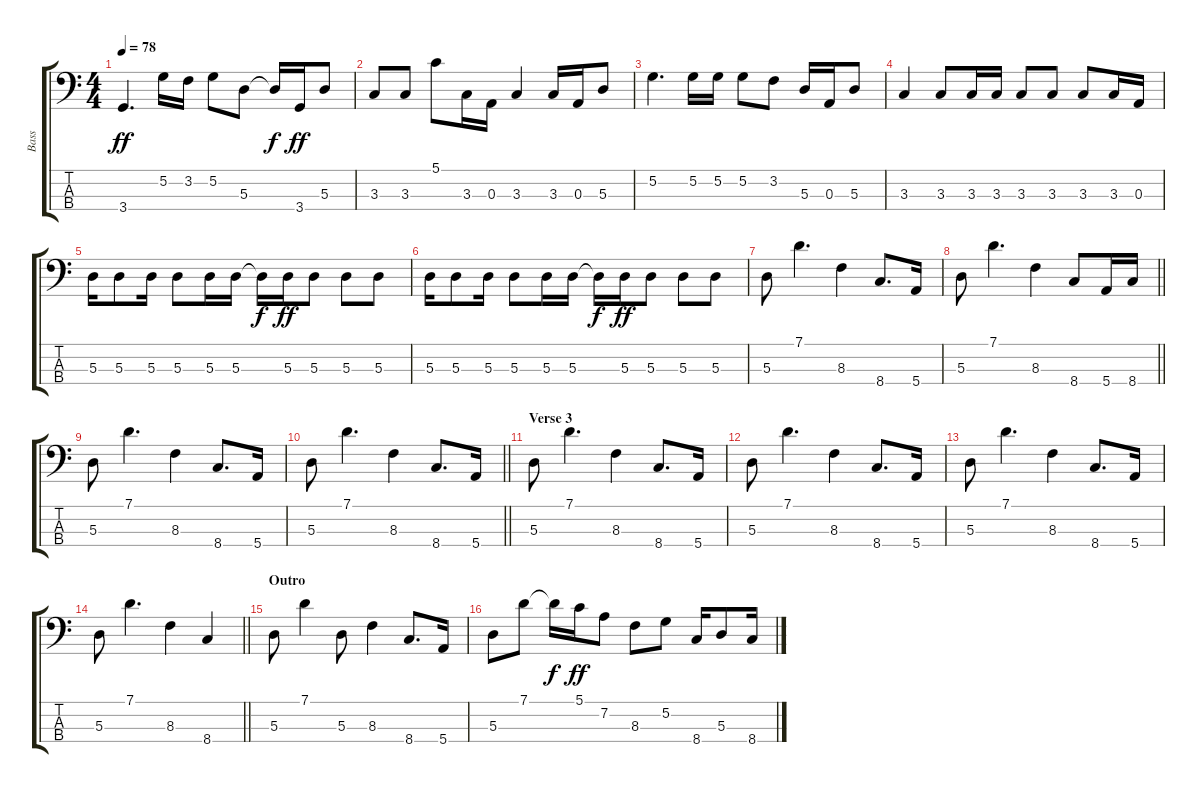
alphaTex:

\track ("Bass" "Bass") {instrument electricbassfinger}
\staff {score tabs}
\tuning (G2 D2 A1 E1) {hide}
\ts (4 4)
\tempo 78
\clef f4
\ks c
3.4.4{d dy ff} 5.2.16 3.2.16 5.2.8 5.3.8 5.3{t}.16{dy f} 3.4.16{dy ff} 5.3.8 |
3.3.8 3.3.8 5.1.8 3.3.16 0.3.16 3.3.4 3.3.16 0.3.16 5.3.8 |
5.2.4{d} 5.2.16 5.2.16 5.2.8 3.2.8 5.3.16 0.3.16 5.3.8 |
3.3.4 3.3.8 3.3.16 3.3.16 3.3.8 3.3.8 3.3.8 3.3.16 0.3.16 |
5.3.16 5.3.8 5.3.16 5.3.8 5.3.16 5.3.16 5.3{t}.16{dy f} 5.3.16{dy ff} 5.3.8 5.3.8 5.3.8 |
5.3.16 5.3.8 5.3.16 5.3.8 5.3.16 5.3.16 5.3{t}.16{dy f} 5.3.16{dy ff} 5.3.8 5.3.8 5.3.8 |
5.3.8 7.1.4{d} 8.3.4 8.4.8{d} 5.4.16 |
\barLineRight lightlight
5.3.8 7.1.4{d} 8.3.4 8.4.8 5.4.16 8.4.16 |
5.3.8 7.1.4{d} 8.3.4 8.4.8{d} 5.4.16 |
\barLineRight lightlight
5.3.8 7.1.4{d} 8.3.4 8.4.8{d} 5.4.16 |
\section ("" "Verse 3")
5.3.8 7.1.4{d} 8.3.4 8.4.8{d} 5.4.16 |
5.3.8 7.1.4{d} 8.3.4 8.4.8{d} 5.4.16 |
5.3.8 7.1.4{d} 8.3.4 8.4.8{d} 5.4.16 |
\barLineRight lightlight
5.3.8 7.1.4{d} 8.3.4 8.4.4 |
\section ("" "Outro")
5.3.8 7.1.4 5.3.8 8.3.4 8.4.8{d} 5.4.16 |
5.3.8 7.1.8 7.1{t}.16{dy f} 5.1.16{dy ff} 7.2.8 8.3.8 5.2.8 8.4.16 5.3.8 8.4.16
